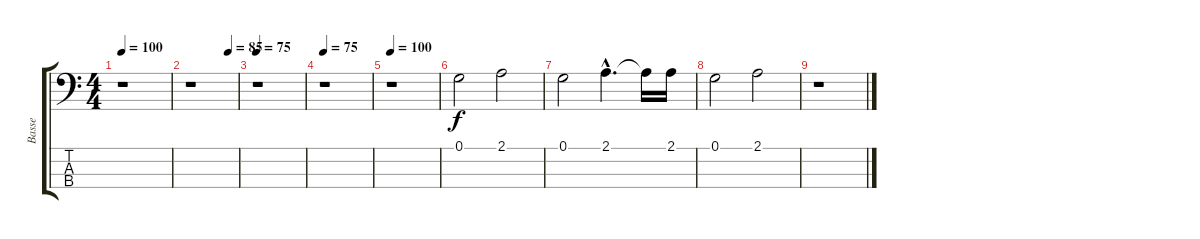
\track ("Basse" "Basse") {instrument electricbasspick}
\staff {score tabs}
\tuning (G2 D2 A1 E1) {hide}
\ts (4 4)
\tempo 100
\clef f4
\ks c
r.1{dy f} |
\tempo (85 0.8125)
r.1 |
\tempo 75
r.1 |
\tempo 75
r.1 |
\tempo 100
r.1 |
0.1.2 2.1.2 |
0.1.2 2.1{hac}.4{d} 2.1{t}.16 2.1.16 |
0.1.2 2.1.2 |
r.1
